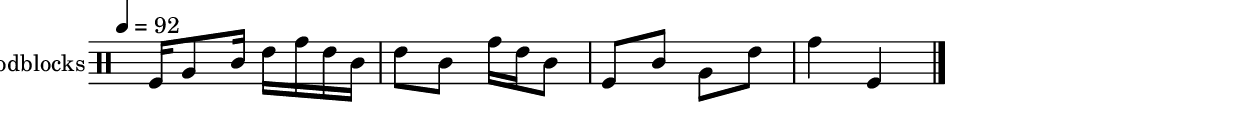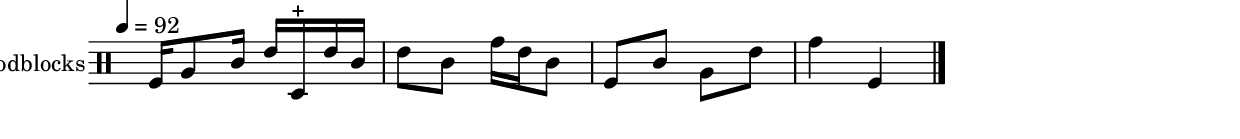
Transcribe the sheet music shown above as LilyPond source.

\version "2.18.2"

%{
BAHPM
Bateria de Avaliação da Habilidade de Percepção Musical
Item: 08_contorno
Igual ou diferente: diferente
%}

%%% INFORMACOES PRE-MUSICA %%%

%%%%%%%%%%%%%
% SUBITEM A %
%%%%%%%%%%%%%


% Inserir nome do instrumento, andamento, compasso, clave

instrumentoNomeItemA = \set Staff.instrumentName = "5 Woodblocks"
andamentoItemA = \tempo 4 = 92
compassoItemA = \time 2/4
clefItemA = \clef percussion
keyItemA = \key c \major

%%%%%%%%%%%%%
% SUBITEM B %
%%%%%%%%%%%%%

instrumentoNomeItemB = \instrumentoNomeItemA
andamentoItemB = \andamentoItemA
compassoItemB = \compassoItemA
clefItemB = \clefItemA
keyItemB = \keyItemA

%%%%%%%%%%
% MUSICA %
%%%%%%%%%%

musica = \relative c {
% desmarcar as configurções abaixo para itens sem barra de compasso
 \override Staff.TimeSignature #'stencil = ##f
 \accidentalStyle Score.neo-modern
 f16 a8 c16 e16
 \tag #'itemA { g16 }
 \tag #'itemB { d,16-+ }
 e'16 c |
 e8 c g'16  e c8 |
 f,8 c' a e' |
 g4 f,
 \bar "|."
}

%%% Configuração de layout %%%

\include "lilypond-book-preamble.ly"

% desmarcar os itens abaixo para regular alinhamento de itens

\paper {
 ragged-right = ##f 
 line-width = 160\mm
}

%%% CONTEXTOS PARA CADA SUBITEM %%%

itemA = \score {
  \new Staff <<
    \instrumentoNomeItemA
    \andamentoItemA
    \compassoItemA
    \clefItemA
    \keyItemA
    \new Voice { 
      \keepWithTag #'itemA \musica
    }
  >>
}

itemB = \score {
  \new Staff <<
    \instrumentoNomeItemB
    \andamentoItemB
    \compassoItemB
    \clefItemB
    \keyItemB
    \new Voice { 
      \keepWithTag #'itemB \musica
    }
  >>
}



\itemA

% Desmarcar para incluir o subitem B

\itemB